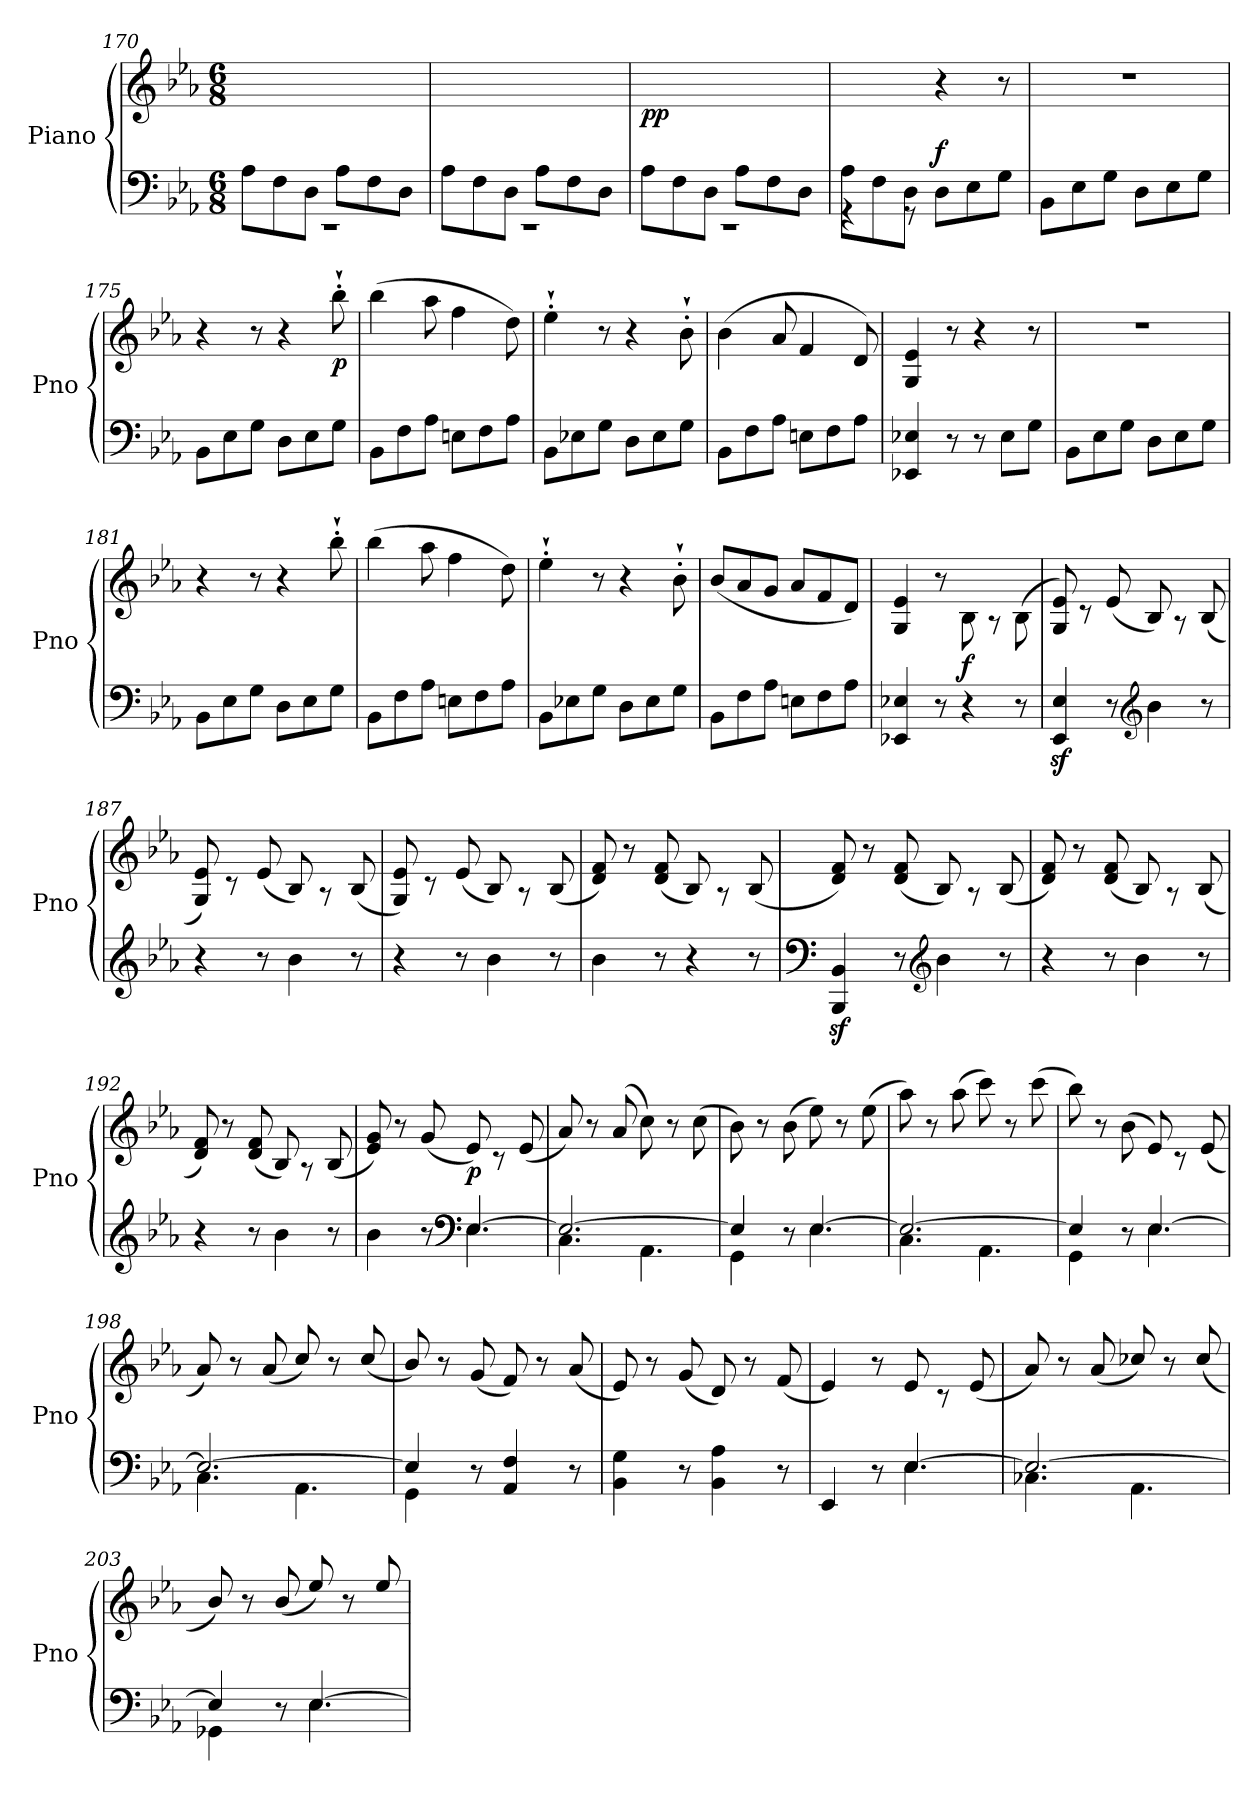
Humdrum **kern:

**kern	**kern	**dynam
*part1	*part1	*part1
*staff2	*staff1	*staff1/2
*I"Piano	*	*
*I'Pno	*	*
!!LO:LB:g=z
*clefF4	*clefG2	*
*k[b-e-a-]	*k[b-e-a-]	*
*M6/8	*M6/8	*
=170	=170	=170
*^	*	*
8A-\L	2.rEE	2.ryy	.
8F\	.	.	.
8D\J	.	.	.
8A-\L	.	.	.
8F\	.	.	.
8D\J	.	.	.
!!LO:LB:g=z
=171	=171	=171	=171
8A-\L	2.rEE	2.ryy	.
8F\	.	.	.
8D\J	.	.	.
8A-\L	.	.	.
8F\	.	.	.
8D\J	.	.	.
=172	=172	=172	=172
!	!	!	!LO:DY:b
8A-\L	2.rEE	2.ryy	pp
8F\	.	.	.
8D\J	.	.	.
8A-\L	.	.	.
8F\	.	.	.
8D\J	.	.	.
=173	=173	=173	=173
8A-\L	4rGG	4.ryy	.
8F\	.	.	.
8D\J	8rGG	.	.
!	!	!	!LO:DY:a=2
4.ryy	8D\L	4r	f
.	8E-\	.	.
.	8G\J	8r	.
*v	*v	*	*
=174	=174	=174
8BB-\L	2.r	.
8E-\	.	.
8G\J	.	.
8D\L	.	.
8E-\	.	.
8G\J	.	.
=175	=175	=175
8BB-\L	4r	.
8E-\	.	.
8G\J	8r	.
8D\L	4r	.
8E-\	.	.
!	!	!LO:DY:b
8G\J	8bb-'`\	p
=176	=176	=176
8BB-\L	(4bb-\	.
8F\	.	.
8A-\J	8aa-\	.
8En\L	4ff\	.
8F\	.	.
8A-\J	8dd\)	.
!!LO:LB:g=z
=177	=177	=177
8BB-\L	4ee-'`\	.
8E-X\	.	.
8G\J	8r	.
8D\L	4r	.
8E-\	.	.
8G\J	8b-'`\	.
!!LO:LB:g=z
=178	=178	=178
8BB-\L	(4b-\	.
8F\	.	.
8A-\J	8a-/	.
8En\L	4f/	.
8F\	.	.
8A-\J	8d/)	.
=179	=179	=179
4EE-X/ 4E-X/	4G/ 4e-/	.
8r	8r	.
8r	4r	.
8E-\L	.	.
8G\J	8r	.
=180	=180	=180
8BB-\L	2.r	.
8E-\	.	.
8G\J	.	.
8D\L	.	.
8E-\	.	.
8G\J	.	.
=181	=181	=181
8BB-\L	4r	.
8E-\	.	.
8G\J	8r	.
8D\L	4r	.
8E-\	.	.
8G\J	8bb-'`\	.
=182	=182	=182
8BB-\L	(4bb-\	.
8F\	.	.
8A-\J	8aa-\	.
8En\L	4ff\	.
8F\	.	.
8A-\J	8dd\)	.
=183	=183	=183
8BB-\L	4ee-'`\	.
8E-X\	.	.
8G\J	8r	.
8D\L	4r	.
8E-\	.	.
8G\J	8b-'`\	.
!!LO:LB:g=z
=184	=184	=184
8BB-\L	(8b-/L	.
8F\	8a-/	.
8A-\J	8g/J	.
8En\L	8a-/L	.
8F\	8f/	.
8A-\J	8d/J)	.
!!LO:PB:g=z
=185	=185	=185
*	*^	*
4EE-X/ 4E-X/	4G/ 4e-/	4.ryy	.
8r	8r	.	.
!	!	!	!LO:DY:b
4r	8ryy	8B-\	f
.	8rA	8ryy	.
8r	8ryy	(8B-\	.
=186	=186	=186	=186
4EE-/z> 4E-/z>	8ryy	8G/ 8e-/)	.
.	8rc	8ryy	.
8r	4ryy	(8e-/	.
*clefG2	*	*	*
4b-\	.	8B-/)	.
.	8rA	8ryy	.
8r	8ryy	(8B-/	.
=187	=187	=187	=187
4r	8ryy	8G/ 8e-/)	.
.	8rc	8ryy	.
8r	4ryy	(8e-/	.
4b-\	.	8B-/)	.
.	8rA	8ryy	.
8r	8ryy	(8B-/	.
=188	=188	=188	=188
4r	8ryy	8G/ 8e-/)	.
.	8rc	8ryy	.
8r	4ryy	(8e-/	.
4b-\	.	8B-/)	.
.	8rA	8ryy	.
8r	8ryy	(8B-/	.
=189	=189	=189	=189
4b-\	8ryy	8d/ 8f/)	.
.	8r	8ryy	.
8r	4ryy	(8d/ 8f/	.
4r	.	8B-/)	.
.	8rA	8ryy	.
8r	8ryy	(8B-/	.
!!LO:LB:g=z	!!
=190	=190	=190	=190
*clefF4	*	*	*
4BBB-/z> 4BB-/z>	8ryy	8d/ 8f/)	.
.	8r	8ryy	.
8r	4ryy	(8d/ 8f/	.
*clefG2	*	*	*
4b-\	.	8B-/)	.
.	8rA	8ryy	.
8r	8ryy	(8B-/	.
!!LO:LB:g=z	!!
=191	=191	=191	=191
4r	8ryy	8d/ 8f/)	.
.	8r	8ryy	.
8r	4ryy	(8d/ 8f/	.
4b-\	.	8B-/)	.
.	8rA	8ryy	.
8r	8ryy	(8B-/	.
!!LO:LB:g=z	!!
=192	=192	=192	=192
4r	8ryy	8d/ 8f/)	.
.	8r	8ryy	.
8r	4ryy	(8d/ 8f/	.
4b-\	.	8B-/)	.
.	8rA	8ryy	.
8r	8ryy	(8B-/	.
=193	=193	=193	=193
*^	*	*	*
4b-\	4.ryy	8ryy	8e-/ 8g/)	.
.	.	8r	8ryy	.
8r	.	4ryy	(8g/	.
*clefF4	*	*	*	*
!	!	!	!	!LO:DY:b
[4.E-/	4.E-\	.	8e-/)	p
.	.	8rc	8ryy	.
.	.	8ryy	(8e-/	.
=194	=194	=194	=194	=194
2.E-/_	4.C\	8ryy	8a-/)	.
.	.	8r	8ryy	.
.	.	4ryy	(>8a-/	.
.	4.AA-\	.	8cc\)	.
.	.	8r	8ryy	.
.	.	8ryy	(>8cc\	.
=195	=195	=195	=195	=195
4E-/]	4GG\	8ryy	8b-\)	.
.	.	8r	8ryy	.
8r	8ryy	4ryy	(>8b-\	.
[4.E-/	4.E-\	.	8ee-\)	.
.	.	8r	8ryy	.
.	.	8ryy	(>8ee-\	.
=196	=196	=196	=196	=196
2.E-/_	4.C\	8ryy	8aa-\)	.
.	.	8r	8ryy	.
.	.	4ryy	(>8aa-\	.
.	4.AA-\	.	8ccc\)	.
.	.	8r	8ryy	.
.	.	8ryy	(>8ccc\	.
!!LO:LB:g=z	!!
=197	=197	=197	=197	=197
4E-/]	4GG\	8ryy	8bb-\)	.
.	.	8r	8ryy	.
8r	8ryy	4ryy	(>8b-\	.
[4.E-/	4.E-\	.	8e-/)	.
.	.	8rc	8ryy	.
.	.	8ryy	(8e-/	.
!!LO:PB:g=z	!!
=198	=198	=198	=198	=198
2.E-/_	4.C\	8ryy	8a-/)	.
.	.	8r	8ryy	.
.	.	4ryy	(>8a-/	.
.	4.AA-\	.	8cc/)	.
.	.	8r	8ryy	.
.	.	8ryy	(>8cc/	.
!!LO:LB:g=z	!!
=199	=199	=199	=199	=199
4E-/]	4GG\	8ryy	8b-/)	.
.	.	8r	8ryy	.
8r	2ryy	4ryy	(8g/	.
4AA-/ 4F/	.	.	8f/)	.
.	.	8r	8ryy	.
8r	.	8ryy	(8a-/	.
*v	*v	*	*	*
=200	=200	=200	=200
4BB-\ 4G\	8ryy	8e-/)	.
.	8r	8ryy	.
8r	4ryy	(8g/	.
4BB-\ 4A-\	.	8d/)	.
.	8r	8ryy	.
8r	8ryy	(8f/	.
=201	=201	=201	=201
*^	*	*	*
4EE-/	4.ryy	4e-/)	4.ryy	.
8r	.	8r	.	.
[4.E-/	4.E-\	8ryy	8e-/	.
.	.	8rc	8ryy	.
.	.	8ryy	(8e-/	.
=202	=202	=202	=202	=202
2.E-/_	4.C-X\	8ryy	8a-/)	.
.	.	8r	8ryy	.
.	.	4ryy	(>8a-/	.
.	4.AA-\	.	8cc-X/)	.
.	.	8r	8ryy	.
.	.	8ryy	(>8cc-/	.
=203	=203	=203	=203	=203
4E-/]	4GG-X\	8ryy	8b-/)	.
.	.	8r	8ryy	.
8r	8ryy	4ryy	(>8b-/	.
[4.E-/	4.E-\	.	8ee-/)	.
.	.	8r	8ryy	.
.	.	8ryy	8ee-/	.
*v	*v	*	*	*
*	*v	*v	*
=	=	=
*-	*-	*-
